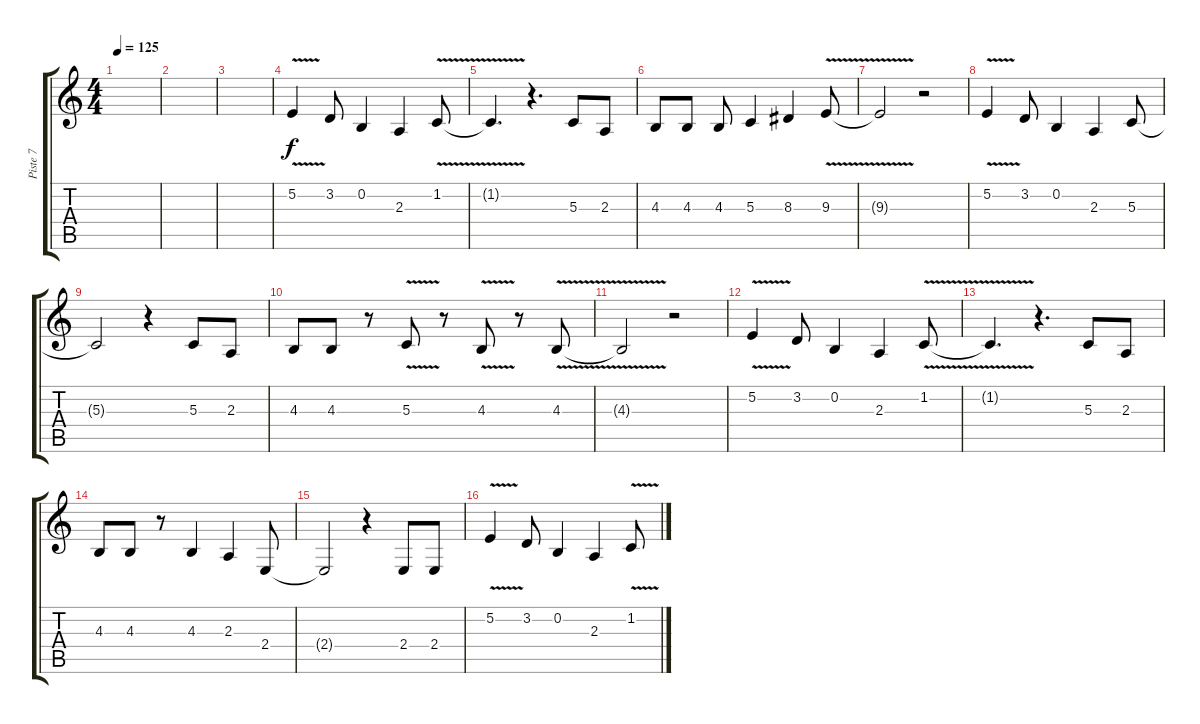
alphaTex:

\track ("Piste 7" "Piste 7") {instrument englishhorn}
\staff {score tabs}
\tuning (E4 B3 G3 D3 A2 E2) {hide}
\ts (4 4)
\tempo 125
\clef g2
\ks c
|
|
|
5.2{v}.4 3.2.8 0.2.4 2.3.4 1.2{v}.8 |
1.2{t}.4{d} r.4{d} 5.3.8 2.3.8 |
4.3.8 4.3.8 4.3.8 5.3.4 8.3.4 9.3{v}.8 |
9.3{t}.2 r.2 |
5.2{v}.4 3.2.8 0.2.4 2.3.4 5.3.8 |
5.3{t}.2 r.4 5.3.8 2.3.8 |
4.3.8 4.3.8 r.8 5.3{v}.8 r.8 4.3{v}.8 r.8 4.3{v}.8 |
4.3{t}.2 r.2 |
5.2{v}.4 3.2.8 0.2.4 2.3.4 1.2{v}.8 |
1.2{t}.4{d} r.4{d} 5.3.8 2.3.8 |
4.3.8 4.3.8 r.8 4.3.4 2.3.4 2.4.8 |
2.4{t}.2 r.4 2.4.8 2.4.8 |
5.2{v}.4 3.2.8 0.2.4 2.3.4 1.2{v}.8
